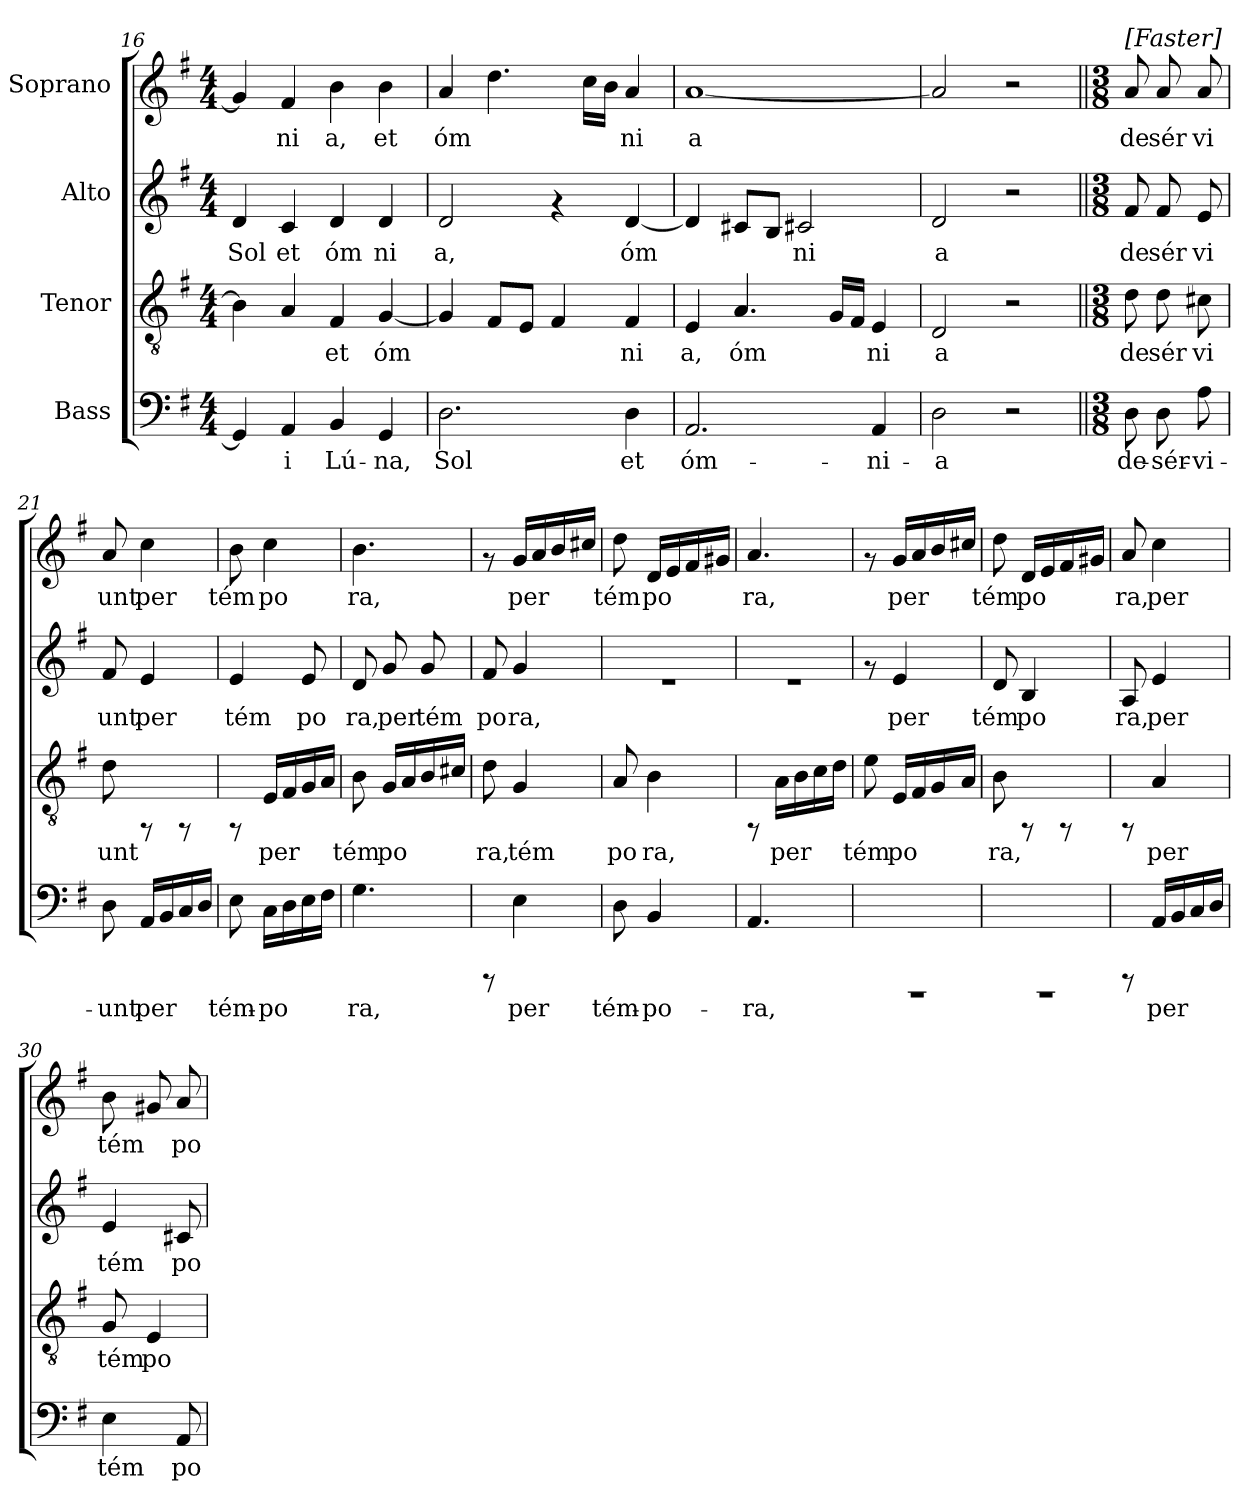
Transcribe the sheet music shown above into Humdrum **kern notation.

**kern	**text	**kern	**text	**kern	**text	**kern	**text
*part4	*part4	*part3	*part3	*part2	*part2	*part1	*part1
*staff4	*staff4	*staff3	*staff3	*staff2	*staff2	*staff1	*staff1
*I"Bass	*	*I"Tenor	*	*I"Alto	*	*I"Soprano	*
*clefF4	*	*clefGv2	*	*clefG2	*	*clefG2	*
*k[f#]	*	*k[f#]	*	*k[f#]	*	*k[f#]	*
*G:	*	*G:	*	*G:	*	*G:	*
*M4/4	*	*M4/4	*	*M4/4	*	*M4/4	*
=16	=16	=16	=16	=16	=16	=16	=16
!	!LO:LY:b:cj	!	!LO:LY:b:cj	!	!LO:LY:b:cj	!	!LO:LY:b:cj
4GG/]	--	4B\]	.	4d/	Sol	4g/]	.
!	!LO:LY:b:cj	!	!LO:LY:b:cj	!	!LO:LY:b:cj	!	!LO:LY:b:cj
4AA/	-i	4A/	.	4c/	et	4f#/	ni
!	!LO:LY:b:cj	!	!LO:LY:b:cj	!	!LO:LY:b:cj	!	!LO:LY:b:cj
4BB/	Lú-	4F#/	et	4d/	óm	4b\	a,
!	!LO:LY:b:cj	!	!LO:LY:b:cj	!	!LO:LY:b:cj	!	!LO:LY:b:cj
4GG/	-na,	[<4G/	óm	4d/	ni	4b\	et
=17	=17	=17	=17	=17	=17	=17	=17
!	!LO:LY:b:cj	!	!LO:LY:b:cj	!	!LO:LY:b:cj	!	!LO:LY:b:cj
2.D\	Sol	4G/]	.	2d/	a,	4a/	óm
!	!	!	!LO:LY:b:cj	!	!	!	!LO:LY:b:cj
.	.	8F#/L	.	.	.	4.dd\	.
!	!	!	!LO:LY:b:cj	!	!	!	!
.	.	8E/J	.	.	.	.	.
!	!	!	!LO:LY:b:cj	!	!	!	!
.	.	4F#/	.	4rf	.	.	.
!	!	!	!	!	!	!	!LO:LY:b:cj
.	.	.	.	.	.	16cc\L	.
!	!	!	!	!	!	!	!LO:LY:b:cj
.	.	.	.	.	.	16b\J	.
!	!LO:LY:b:cj	!	!LO:LY:b:cj	!	!LO:LY:b:cj	!	!LO:LY:b:cj
4D\	et	4F#/	ni	[<4d/	óm	4a/	ni
=18	=18	=18	=18	=18	=18	=18	=18
!	!LO:LY:b:cj	!	!LO:LY:b:cj	!	!LO:LY:b:cj	!	!LO:LY:b:cj
2.AA/	óm-	4E/	a,	4d/]	.	[<1a	a
!	!	!	!LO:LY:b:cj	!	!LO:LY:b:cj	!	!
.	.	4.A/	óm	8c#/L	.	.	.
!	!	!	!	!	!LO:LY:b:cj	!	!
.	.	.	.	8B/J	.	.	.
!	!	!	!	!	!LO:LY:b:cj	!	!
.	.	.	.	2c#X/	ni	.	.
!	!	!	!LO:LY:b:cj	!	!	!	!
.	.	16G/L	.	.	.	.	.
!	!	!	!LO:LY:b:cj	!	!	!	!
.	.	16F#/J	.	.	.	.	.
!	!LO:LY:b:cj	!	!LO:LY:b:cj	!	!	!	!
4AA/	-ni-	4E/	ni	.	.	.	.
=19	=19	=19	=19	=19	=19	=19	=19
!	!LO:LY:b:cj	!	!LO:LY:b:cj	!	!LO:LY:b:cj	!	!LO:LY:b:cj
2D\	-a	2D/	a	2d/	a	2a/]	.
2r	.	2r	.	2r	.	2r	.
!!LO:LB:g=z
=20||	=20||	=20||	=20||	=20||	=20||	=20||	=20||
*M3/8	*	*M3/8	*	*M3/8	*	*M3/8	*
!	!	!	!	!	!	!LO:TX:a:t=[Faster]	!
!	!LO:LY:b:cj	!	!LO:LY:b:cj	!	!LO:LY:b:cj	!	!LO:LY:b:cj
8D\	de-	8d\	de	8f#/	de	8a/	de
!	!LO:LY:b:cj	!	!LO:LY:b:cj	!	!LO:LY:b:cj	!	!LO:LY:b:cj
8D\	-sér-	8d\	sér	8f#/	sér	8a/	sér
!	!LO:LY:b:cj	!	!LO:LY:b:cj	!	!LO:LY:b:cj	!	!LO:LY:b:cj
8A\	-vi-	8c#\	vi	8e/	vi	8a/	vi
=21	=21	=21	=21	=21	=21	=21	=21
!	!LO:LY:b:cj	!	!LO:LY:b:cj	!	!LO:LY:b:cj	!	!LO:LY:b:cj
8D\	-unt	8d\	unt	8f#/	unt	8a/	unt
!	!LO:LY:b:cj	!	!	!	!LO:LY:b:cj	!	!LO:LY:b:cj
16AA/L	per	8rFF	.	4e/	per	4cc\	per
!	!LO:LY:b:cj	!	!	!	!	!	!
16BB/	.	.	.	.	.	.	.
!	!LO:LY:b:cj	!	!	!	!	!	!
16C/	.	8rFF	.	.	.	.	.
!	!LO:LY:b:cj	!	!	!	!	!	!
16D/J	.	.	.	.	.	.	.
=22	=22	=22	=22	=22	=22	=22	=22
!	!LO:LY:b:cj	!	!	!	!LO:LY:b:cj	!	!LO:LY:b:cj
8E\	tém-	8rFF	.	4e/	tém	8b\	tém
!	!LO:LY:b:cj	!	!LO:LY:b:cj	!	!	!	!LO:LY:b:cj
16C\L	-po-	16E/L	per	.	.	4cc\	po
!	!LO:LY:b:cj	!	!LO:LY:b:cj	!	!	!	!
16D\	--	16F#/	.	.	.	.	.
!	!LO:LY:b:cj	!	!LO:LY:b:cj	!	!LO:LY:b:cj	!	!
16E\	--	16G/	.	8e/	po	.	.
!	!LO:LY:b:cj	!	!LO:LY:b:cj	!	!	!	!
16F#\J	--	16A/J	.	.	.	.	.
=23	=23	=23	=23	=23	=23	=23	=23
!	!LO:LY:b:cj	!	!LO:LY:b:cj	!	!LO:LY:b:cj	!	!LO:LY:b:cj
4.G\	-ra,	8B\	tém	8d/	ra,	4.b\	ra,
!	!	!	!LO:LY:b:cj	!	!LO:LY:b:cj	!	!
.	.	16G/L	po	8g/	per	.	.
!	!	!	!LO:LY:b:cj	!	!	!	!
.	.	16A/	.	.	.	.	.
!	!	!	!LO:LY:b:cj	!	!LO:LY:b:cj	!	!
.	.	16B/	.	8g/	tém	.	.
!	!	!	!LO:LY:b:cj	!	!	!	!
.	.	16c#/J	.	.	.	.	.
=24	=24	=24	=24	=24	=24	=24	=24
!	!	!	!LO:LY:b:cj	!	!LO:LY:b:cj	!	!
8rCCC	.	8d\	ra,	8f#/	po	8rf	.
!	!LO:LY:b:cj	!	!LO:LY:b:cj	!	!LO:LY:b:cj	!	!LO:LY:b:cj
4E\	per	4G/	tém	4g/	ra,	16g/L	per
!	!	!	!	!	!	!	!LO:LY:b:cj
.	.	.	.	.	.	16a/	.
!	!	!	!	!	!	!	!LO:LY:b:cj
.	.	.	.	.	.	16b/	.
!	!	!	!	!	!	!	!LO:LY:b:cj
.	.	.	.	.	.	16cc#/J	.
=25	=25	=25	=25	=25	=25	=25	=25
!	!LO:LY:b:cj	!	!LO:LY:b:cj	!	!	!	!LO:LY:b:cj
8D\	tém-	8A/	po	4.re	.	8dd\	tém
!	!LO:LY:b:cj	!	!LO:LY:b:cj	!	!	!	!LO:LY:b:cj
4BB/	-po-	4B\	ra,	.	.	16d/L	po
!	!	!	!	!	!	!	!LO:LY:b:cj
.	.	.	.	.	.	16e/	.
!	!	!	!	!	!	!	!LO:LY:b:cj
.	.	.	.	.	.	16f#/	.
!	!	!	!	!	!	!	!LO:LY:b:cj
.	.	.	.	.	.	16g#/J	.
!!LO:PB:g=z
=26	=26	=26	=26	=26	=26	=26	=26
!	!LO:LY:b:cj	!	!	!	!	!	!LO:LY:b:cj
4.AA/	-ra,	8rFF	.	4.re	.	4.a/	ra,
!	!	!	!LO:LY:b:cj	!	!	!	!
.	.	16A\L	per	.	.	.	.
!	!	!	!LO:LY:b:cj	!	!	!	!
.	.	16B\	.	.	.	.	.
!	!	!	!LO:LY:b:cj	!	!	!	!
.	.	16c\	.	.	.	.	.
!	!	!	!LO:LY:b:cj	!	!	!	!
.	.	16d\J	.	.	.	.	.
=27	=27	=27	=27	=27	=27	=27	=27
!	!	!	!LO:LY:b:cj	!	!	!	!
4.rBBBB	.	8e\	tém	8rf	.	8rf	.
!	!	!	!LO:LY:b:cj	!	!LO:LY:b:cj	!	!LO:LY:b:cj
.	.	16E/L	po	4e/	per	16g/L	per
!	!	!	!LO:LY:b:cj	!	!	!	!LO:LY:b:cj
.	.	16F#/	.	.	.	16a/	.
!	!	!	!LO:LY:b:cj	!	!	!	!LO:LY:b:cj
.	.	16G/	.	.	.	16b/	.
!	!	!	!LO:LY:b:cj	!	!	!	!LO:LY:b:cj
.	.	16A/J	.	.	.	16cc#/J	.
=28	=28	=28	=28	=28	=28	=28	=28
!	!	!	!LO:LY:b:cj	!	!LO:LY:b:cj	!	!LO:LY:b:cj
4.rBBBB	.	8B\	ra,	8d/	tém	8dd\	tém
!	!	!	!	!	!LO:LY:b:cj	!	!LO:LY:b:cj
.	.	8rFF	.	4B/	po	16d/L	po
!	!	!	!	!	!	!	!LO:LY:b:cj
.	.	.	.	.	.	16e/	.
!	!	!	!	!	!	!	!LO:LY:b:cj
.	.	8rFF	.	.	.	16f#/	.
!	!	!	!	!	!	!	!LO:LY:b:cj
.	.	.	.	.	.	16g#/J	.
=29	=29	=29	=29	=29	=29	=29	=29
!	!	!	!	!	!LO:LY:b:cj	!	!LO:LY:b:cj
8rCCC	.	8rFF	.	8A/	ra,	8a/	ra,
!	!LO:LY:b:cj	!	!LO:LY:b:cj	!	!LO:LY:b:cj	!	!LO:LY:b:cj
16AA/L	per	4A/	per	4e/	per	4cc\	per
!	!LO:LY:b:cj	!	!	!	!	!	!
16BB/	.	.	.	.	.	.	.
!	!LO:LY:b:cj	!	!	!	!	!	!
16C/	.	.	.	.	.	.	.
!	!LO:LY:b:cj	!	!	!	!	!	!
16D/J	.	.	.	.	.	.	.
=30	=30	=30	=30	=30	=30	=30	=30
!	!LO:LY:b:cj	!	!LO:LY:b:cj	!	!LO:LY:b:cj	!	!LO:LY:b:cj
4E\	tém	8G/	tém	4e/	tém	8b\	tém
!	!	!	!LO:LY:b:cj	!	!	!	!LO:LY:b:cj
.	.	4E/	po	.	.	8g#X/	.
!	!LO:LY:b:cj	!	!	!	!LO:LY:b:cj	!	!LO:LY:b:cj
8AA/	po	.	.	8c#/	po	8a/	po
=	=	=	=	=	=	=	=
*-	*-	*-	*-	*-	*-	*-	*-
